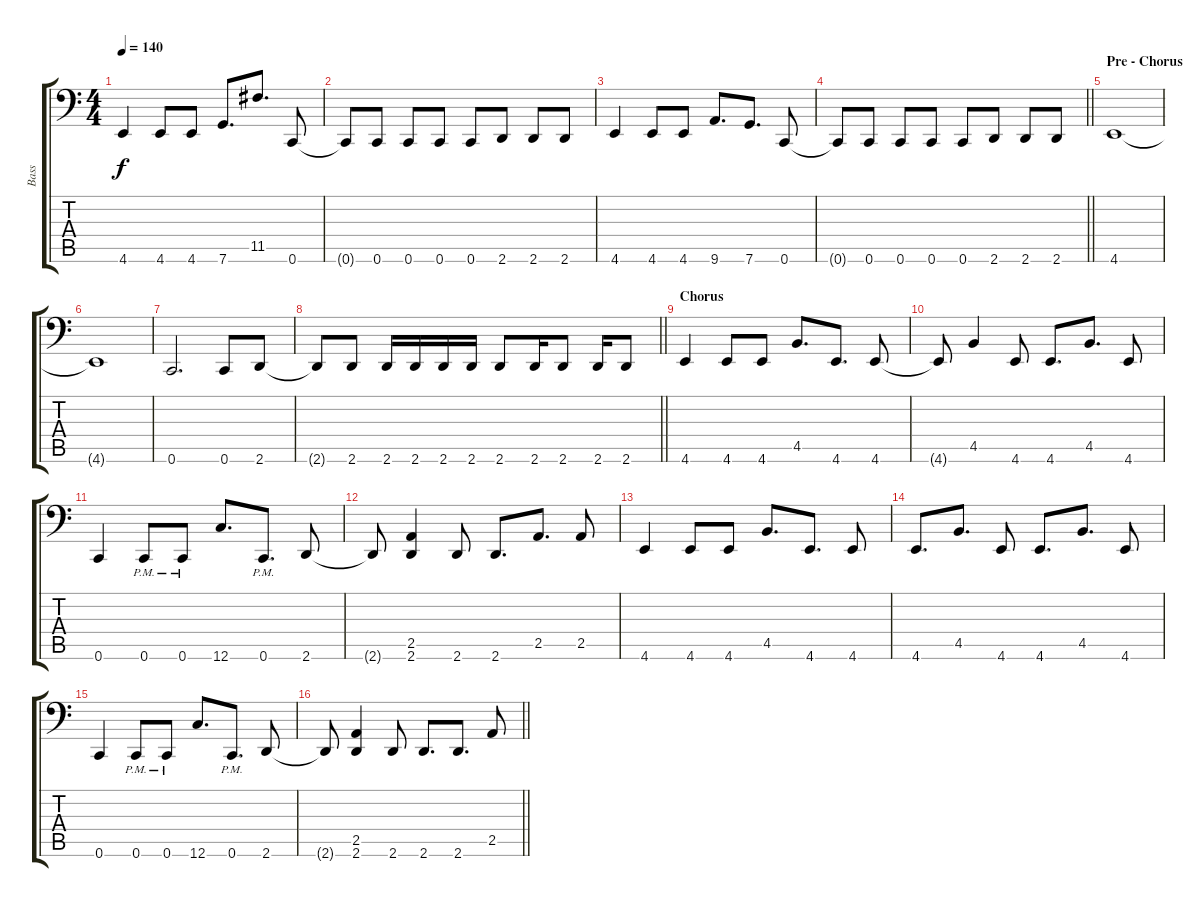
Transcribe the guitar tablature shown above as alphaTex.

\track ("Bass" "Bass") {instrument electricbassfinger}
\staff {score tabs}
\tuning (D3 A2 F2 C2 G1 C1) {hide}
\ts (4 4)
\tempo 140
\clef f4
\ks c
4.6.4{dy f} 4.6.8 4.6.8 7.6.8{d} 11.5.8{d} 0.6.8 |
0.6{t}.8 0.6.8 0.6.8 0.6.8 0.6.8 2.6.8 2.6.8 2.6.8 |
4.6.4 4.6.8 4.6.8 9.6.8{d} 7.6.8{d} 0.6.8 |
\barLineRight lightlight
0.6{t}.8 0.6.8 0.6.8 0.6.8 0.6.8 2.6.8 2.6.8 2.6.8 |
\section ("" "Pre - Chorus")
4.6.1 |
4.6{t}.1 |
0.6.2{d} 0.6.8 2.6.8 |
\barLineRight lightlight
2.6{t}.8 2.6.8 2.6.16 2.6.16 2.6.16 2.6.16 2.6.8 2.6.16 2.6.8 2.6.16 2.6.8 |
\section ("" "Chorus")
4.6.4 4.6.8 4.6.8 4.5.8{d} 4.6.8{d} 4.6.8 |
4.6{t}.8 4.5.4 4.6.8 4.6.8{d} 4.5.8{d} 4.6.8 |
0.6.4 0.6{pm}.8 0.6{pm}.8 12.6.8{d} 0.6{pm}.8{d} 2.6.8 |
2.6{t}.8 (2.5 2.6).4 2.6.8 2.6.8{d} 2.5.8{d} 2.5.8 |
4.6.4 4.6.8 4.6.8 4.5.8{d} 4.6.8{d} 4.6.8 |
4.6.8{d} 4.5.8{d} 4.6.8 4.6.8{d} 4.5.8{d} 4.6.8 |
0.6.4 0.6{pm}.8 0.6{pm}.8 12.6.8{d} 0.6{pm}.8{d} 2.6.8 |
\barLineRight lightlight
2.6{t}.8 (2.5 2.6).4 2.6.8 2.6.8{d} 2.6.8{d} 2.5.8
